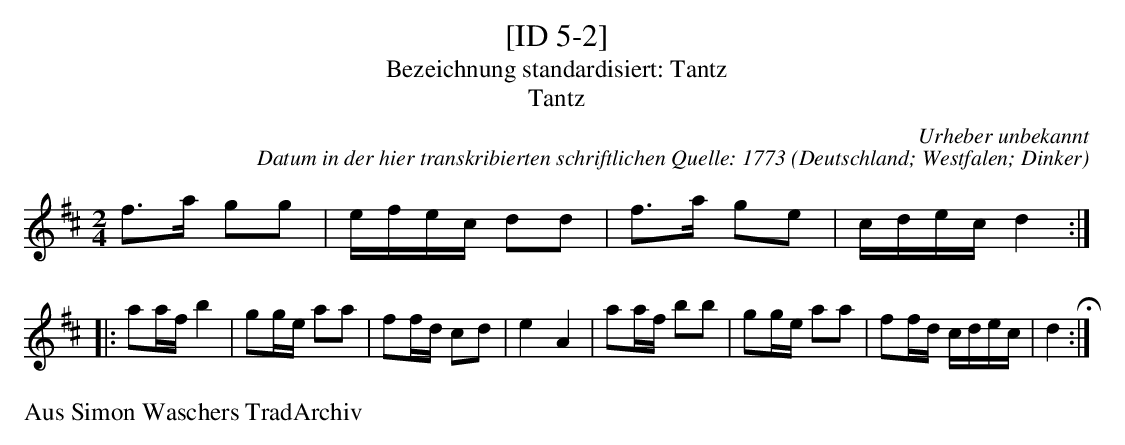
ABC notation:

X:1
T:[ID 5-2]
T:Bezeichnung standardisiert: Tantz
T:Tantz
C:Urheber unbekannt
C:Datum in der hier transkribierten schriftlichen Quelle: 1773
O:Deutschland; Westfalen; Dinker
L:1/16
M:2/4
K:D
f3a g2g2 | efec d2d2 | f3a g2e2 | cdecd4 ::
a2afb4 | g2ge a2a2 | f2fd c2d2 | e4A4 | a2af b2b2 | g2ge a2a2 | f2fd cdec | d4 H:|
